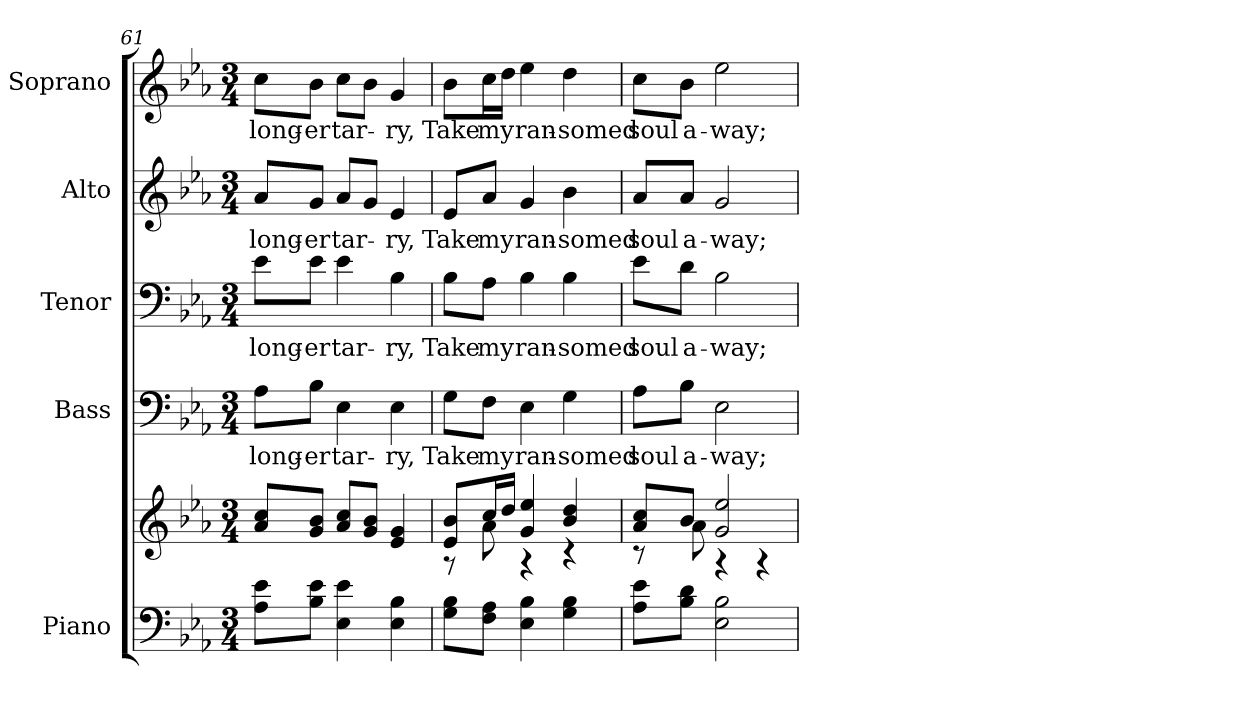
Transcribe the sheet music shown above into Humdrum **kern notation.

**kern	**kern	**kern	**text	**kern	**text	**kern	**text	**kern	**text
*part5	*part5	*part4	*part4	*part3	*part3	*part2	*part2	*part1	*part1
*staff6	*staff5	*staff4	*staff4	*staff3	*staff3	*staff2	*staff2	*staff1	*staff1
*I"Piano	*	*I"Bass	*	*I"Tenor	*	*I"Alto	*	*I"Soprano	*
*I'Pno.	*	*I'B.	*	*I'T.	*	*I'A.	*	*I'S.	*
!!LO:PB:g=z
*clefF4	*clefG2	*clefF4	*	*clefF4	*	*clefG2	*	*clefG2	*
*k[b-e-a-]	*k[b-e-a-]	*k[b-e-a-]	*	*k[b-e-a-]	*	*k[b-e-a-]	*	*k[b-e-a-]	*
*E-:	*E-:	*E-:	*	*E-:	*	*E-:	*	*E-:	*
*M3/4	*M3/4	*M3/4	*	*M3/4	*	*M3/4	*	*M3/4	*
=61	=61	=61	=61	=61	=61	=61	=61	=61	=61
!	!	!	!LO:LY:b:color=#000000	!	!	!	!	!	!
!	!	!	!	!	!LO:LY:b:color=#000000	!	!	!	!
!	!	!	!	!	!	!	!LO:LY:b:color=#000000	!	!
!	!	!	!	!	!	!	!	!	!LO:LY:b:color=#000000
8A-i\ 8e-iL	8a-i/ 8cciL	8A-i\L	long-	8e-i\L	long-	8a-i/L	long-	8cci\L	long-
!	!	!	!LO:LY:b:color=#000000	!	!	!	!	!	!
!	!	!	!	!	!LO:LY:b:color=#000000	!	!	!	!
!	!	!	!	!	!	!	!LO:LY:b:color=#000000	!	!
!	!	!	!	!	!	!	!	!	!LO:LY:b:color=#000000
8B-i\ 8e-iJ	8gi/ 8b-iJ	8B-i\J	-er	8e-i\J	-er	8gi/J	-er	8b-i\J	-er
!	!	!	!LO:LY:b:color=#000000	!	!	!	!	!	!
!	!	!	!	!	!LO:LY:b:color=#000000	!	!	!	!
!	!	!	!	!	!	!	!LO:LY:b:color=#000000	!	!
!	!	!	!	!	!	!	!	!	!LO:LY:b:color=#000000
4E-i\ 4e-i	8a-i/ 8cciL	4E-i\	tar-	4e-i\	tar-	8a-i/L	tar-	8cci\L	tar-
.	8gi/ 8b-iJ	.	.	.	.	8gi/J	.	8b-i\J	.
!	!	!	!LO:LY:b:color=#000000	!	!	!	!	!	!
!	!	!	!	!	!LO:LY:b:color=#000000	!	!	!	!
!	!	!	!	!	!	!	!LO:LY:b:color=#000000	!	!
!	!	!	!	!	!	!	!	!	!LO:LY:b:color=#000000
4E-i\ 4B-i	4e-i/ 4gi	4E-i\	-ry,	4B-i\	-ry,	4e-i/	-ry,	4gi/	-ry,
=62	=62	=62	=62	=62	=62	=62	=62	=62	=62
*	*^	*	*	*	*	*	*	*	*
!	!	!	!	!LO:LY:b:color=#000000	!	!	!	!	!	!
!	!	!	!	!	!	!LO:LY:b:color=#000000	!	!	!	!
!	!	!	!	!	!	!	!	!LO:LY:b:color=#000000	!	!
!	!	!	!	!	!	!	!	!	!	!LO:LY:b:color=#000000
8Gi\ 8B-iL	8e-i/ 8b-iL	8r	8Gi\L	Take	8B-i\L	Take	8e-i/L	Take	8b-i\L	Take
!	!	!	!	!LO:LY:b:color=#000000	!	!	!	!	!	!
!	!	!	!	!	!	!LO:LY:b:color=#000000	!	!	!	!
!	!	!	!	!	!	!	!	!LO:LY:b:color=#000000	!	!
!	!	!	!	!	!	!	!	!	!	!LO:LY:b:color=#000000
8Fi\ 8A-iJ	16cci/L	8a-i\	8Fi\J	my	8A-i\J	my	8a-i/J	my	16cci\L	my
.	16ddi/JJ	.	.	.	.	.	.	.	16ddi\JJ	.
!	!	!	!	!LO:LY:b:color=#000000	!	!	!	!	!	!
!	!	!	!	!	!	!LO:LY:b:color=#000000	!	!	!	!
!	!	!	!	!	!	!	!	!LO:LY:b:color=#000000	!	!
!	!	!	!	!	!	!	!	!	!	!LO:LY:b:color=#000000
4E-i\ 4B-i	4gi/ 4ee-i	4r	4E-i\	ran-	4B-i\	ran-	4gi/	ran-	4ee-i\	ran-
!	!	!	!	!LO:LY:b:color=#000000	!	!	!	!	!	!
!	!	!	!	!	!	!LO:LY:b:color=#000000	!	!	!	!
!	!	!	!	!	!	!	!	!LO:LY:b:color=#000000	!	!
!	!	!	!	!	!	!	!	!	!	!LO:LY:b:color=#000000
4Gi\ 4B-i	4b-i/ 4ddi	4r	4Gi\	-somed	4B-i\	-somed	4b-i\	-somed	4ddi\	-somed
!!LO:PB:g=z
=63	=63	=63	=63	=63	=63	=63	=63	=63	=63	=63
!	!	!	!	!LO:LY:b:color=#000000	!	!	!	!	!	!
!	!	!	!	!	!	!LO:LY:b:color=#000000	!	!	!	!
!	!	!	!	!	!	!	!	!LO:LY:b:color=#000000	!	!
!	!	!	!	!	!	!	!	!	!	!LO:LY:b:color=#000000
8A-i\ 8e-iL	8a-i/ 8cciL	8r	8A-i\L	soul	8e-i\L	soul	8a-i/L	soul	8cci\L	soul
!	!	!	!	!LO:LY:b:color=#000000	!	!	!	!	!	!
!	!	!	!	!	!	!LO:LY:b:color=#000000	!	!	!	!
!	!	!	!	!	!	!	!	!LO:LY:b:color=#000000	!	!
!	!	!	!	!	!	!	!	!	!	!LO:LY:b:color=#000000
8B-i\ 8diJ	8b-i/J	8a-i\	8B-i\J	a-	8di\J	a-	8a-i/J	a-	8b-i\J	a-
!	!	!	!	!LO:LY:b:color=#000000	!	!	!	!	!	!
!	!	!	!	!	!	!LO:LY:b:color=#000000	!	!	!	!
!	!	!	!	!	!	!	!	!LO:LY:b:color=#000000	!	!
!	!	!	!	!	!	!	!	!	!	!LO:LY:b:color=#000000
2E-i\ 2B-i	2gi/ 2ee-i	4r	2E-i\	-way;	2B-i\	-way;	2gi/	-way;	2ee-i\	-way;
.	.	4r	.	.	.	.	.	.	.	.
*	*v	*v	*	*	*	*	*	*	*	*
=	=	=	=	=	=	=	=	=	=
*-	*-	*-	*-	*-	*-	*-	*-	*-	*-
